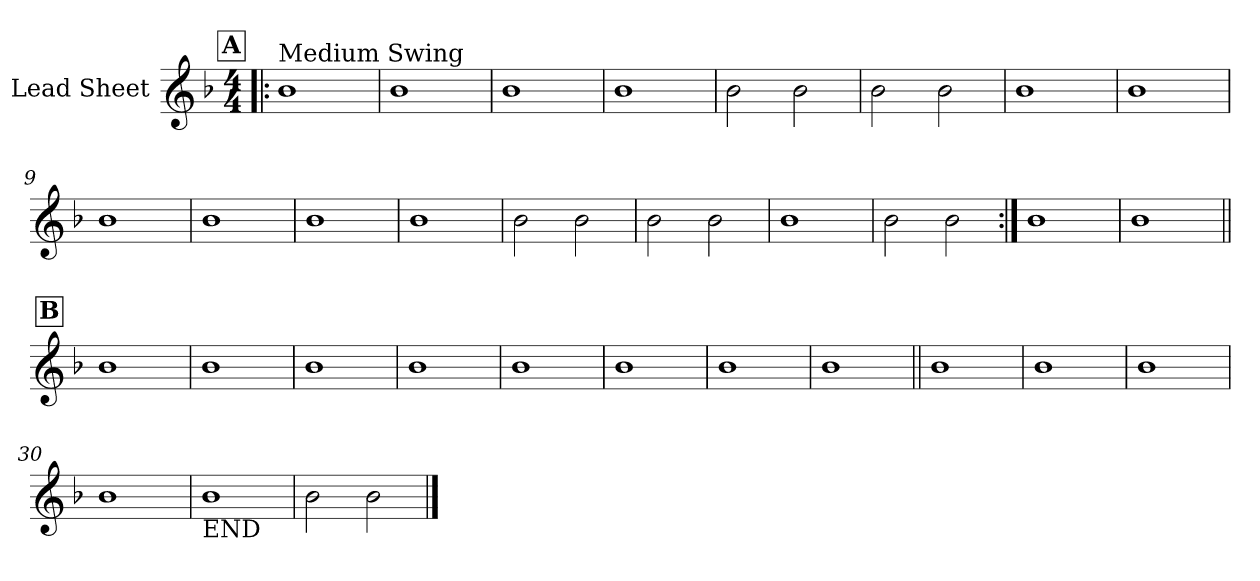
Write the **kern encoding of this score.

**kern
*part1
*staff1
*I"Lead Sheet
*clefG2
*k[b-]
*F:
*M4/4
!!LO:REH:place=s1:a:fs=14:t=A
=1!|:
!LO:TX:a:t=Medium Swing
1b-
=2
1b-
=3
1b-
=4
1b-
!!LO:LB:g=z
=5
2b-\
2b-\
=6
2b-\
2b-\
=7
1b-
=8
1b-
!!LO:LB:g=z
=9
1b-
=10
1b-
=11
1b-
=12
1b-
!!LO:LB:g=z
=13
2b-\
2b-\
=14
2b-\
2b-\
=15
1b-
=16
2b-\
2b-\
!!LO:LB:g=z
=17:|!
1b-
=18
1b-
!!LO:LB:g=z
!!LO:REH:place=s1:a:fs=14:t=B
=19||
1b-
=20
1b-
=21
1b-
=22
1b-
!!LO:LB:g=z
=23
1b-
=24
1b-
=25
1b-
=26
1b-
=27||
1b-
=28
1b-
!!LO:LB:g=z
=29
1b-
=30
1b-
=31
!LO:TX:b:t=END
1b-
=32
2b-\
2b-\
==
*-
